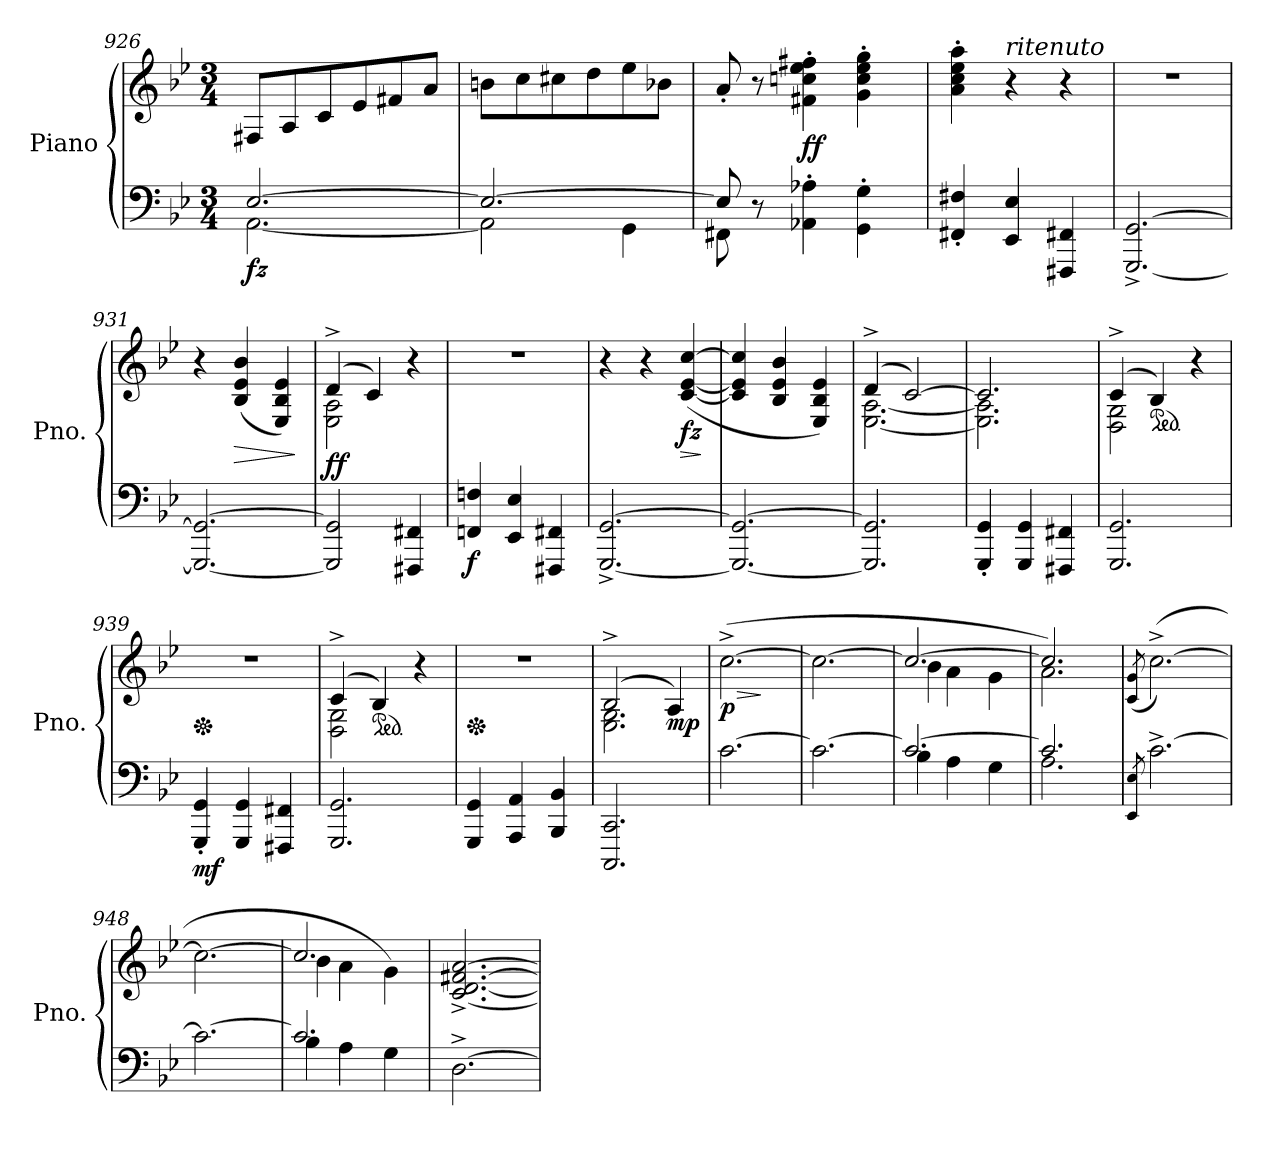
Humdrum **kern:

**kern	**kern	**dynam
*part1	*part1	*part1
*staff2	*staff1	*staff1/2
*I"Piano	*	*
*I'Pno.	*	*
*clefF4	*clefG2	*
*k[b-e-]	*k[b-e-]	*
*M3/4	*M3/4	*
=926	=926	=926
*^	*	*
!	!	!	!LO:DY:b=2
[2.E-/	[2.AA\	8F#X/L	fz
.	.	8A/	.
.	.	8c/	.
.	.	8e-/	.
.	.	8f#X/	.
.	.	8a/J	.
!!LO:LB:g=z
=927	=927	=927	=927
2.E-/_	2AA\]	8bn\L	.
.	.	8cc\	.
.	.	8cc#X\	.
.	.	8dd\	.
.	4GG\	8ee-\	.
.	.	8b-X\J	.
=928	=928	=928	=928
8E-/]	8FF#X\	8a'/	.
8r	2ryy	8r	.
!	!	!	!LO:DY:b
4AA-X\' 4A-X\'	.	4f#X\' 4ccn\' 4ee-\' 4ff#X\'	ff
4GG\' 4G\'	.	4g\' 4cc\' 4ee-\' 4gg\'	.
.	8ryy	.	.
*v	*v	*	*
=929	=929	=929
4FF#X/' 4F#X/'	4a\' 4cc\' 4ee-\' 4aa\'	.
!	!LO:TX:a:i:t=ritenuto	!
!	!	!LO:DY:b=2
!	!	!LO:DY:n=1:b=2
4EE-/ 4E-/	4r	p f
4FFF#X/ 4FF#X/	4r	.
=930	=930	=930
[2.GGG/^ [2.GG/^	2.r	.
=931	=931	=931
2.GGG/_ 2.GG/_	4r	.
!	!	!LO:HP:b
.	(<4B-/ 4e-/ 4b-/	>
.	4E-/ 4B-/ 4e-/)	.
.	.	]
=932	=932	=932
*	*^	*
!	!	!	!LO:DY:b
2GGG/] 2GG/]	(>4d^/	2E-\ 2A\	ff
.	4c/)	.	.
4FFF#X/ 4FF#X/	4r	4ryy	.
=933	=933	=933	=933
!	!	!	!LO:DY:b=2
*	*v	*v	*
4FFn/ 4Fn/	2.r	f
4EE-/ 4E-/	.	.
4FFF#X/ 4FF#X/	.	.
=934	=934	=934
[2.GGG/^ [2.GG/^	4r	.
.	4r	.
!	!	!LO:HP:b
!	!	!LO:DY:n=1:b
.	(>[4c/ [4e-/ [4cc/	> fz
.	.	]
=935	=935	=935
2.GGG/_ 2.GG/_	4c/] 4e-/] 4cc/]	.
.	4B-/ 4e-/ 4b-/	.
.	4E-/ 4B-/ 4e-/)	.
=936	=936	=936
*	*^	*
2.GGG/] 2.GG/]	(>4d^/	[2.E-\ [2.A\	.
.	[2c/)	.	.
!!LO:LB:g=z	!!
=937	=937	=937	=937
4GGG/' 4GG/'	2.c/]	2.E-\] 2.A\]	.
4GGG/ 4GG/	.	.	.
4FFF#X/ 4FF#X/	.	.	.
=938	=938	=938	=938
2.GGG/ 2.GG/	(>4c^/	2D\ 2G\	.
*	*ped	*	*
.	4B-/)	.	.
.	4r	4ryy	.
*	*v	*v	*
=939	=939	=939
*	*Xped	*
*	*^	*
!	!	!	!LO:DY:b=2
*	*v	*v	*
4GGG/' 4GG/'	2.r	mf
4GGG/ 4GG/	.	.
4FFF#X/ 4FF#X/	.	.
=940	=940	=940
*	*^	*
2.GGG/ 2.GG/	(>4c^/	2D\ 2G\	.
*	*ped	*	*
.	4B-/)	.	.
.	4r	4ryy	.
*	*v	*v	*
=941	=941	=941
*	*Xped	*
4GGG/ 4GG/	2.r	.
4AAA/ 4AA/	.	.
4BBB-/ 4BB-/	.	.
=942	=942	=942
*	*^	*
2.CCC/ 2.CC/	(>2B-^/	2.E-\ 2.G\	.
!	!	!	!LO:DY:b
.	4A/)	.	mp
*	*v	*v	*
=943	=943	=943
!	!	!LO:HP:b
!	!	!LO:DY:n=1:b
[2.c\	(>[2.cc^\	> p
.	.	]
=944	=944	=944
2.c\_	2.cc\_	.
=945	=945	=945
*^	*^	*
2.c/_	4B-\	2.cc/_	4b-\	.
.	4A\	.	4a\	.
.	4G\	.	4g\	.
=946	=946	=946	=946	=946
2.c/]	2.A\	2.cc/])	2.a\	.
*v	*v	*	*	*
*	*v	*v	*
=947	=947	=947
8qEE-/ 8qE-/	(>8qc/ 8qg/	.
[2.c^\	(>[2.cc^\)	.
=948	=948	=948
2.c\_	2.cc\_	.
!!LO:LB:g=z
=949	=949	=949
*^	*^	*
2.c/]	4B-\	2.cc/]	4b-\	.
.	4A\	.	4a\	.
.	4G\	.	4g\)	.
*v	*v	*	*	*
*	*v	*v	*
=950	=950	=950
[2.D^\	[2.c/^ [2.d/^ [2.f#X/^ [2.a/^	.
=	=	=
*-	*-	*-
